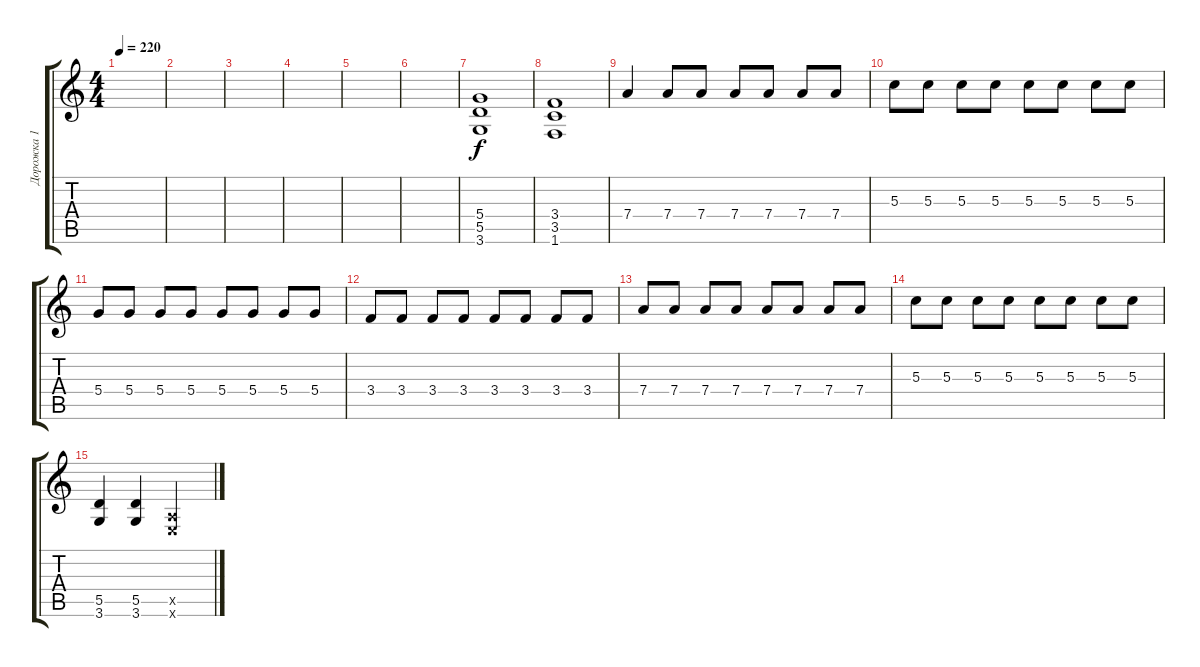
\track ("Дорожка 1" "Дорожка 1") {instrument distortionguitar}
\staff {score tabs}
\tuning (E4 B3 G3 D3 A2 E2) {hide}
\ts (4 4)
\tempo 220
\clef g2
\ks c
|
|
|
|
|
|
(5.4 5.5 3.6).1 |
(3.4 3.5 1.6).1 |
7.4.4 7.4.8 7.4.8 7.4.8 7.4.8 7.4.8 7.4.8 |
5.3.8 5.3.8 5.3.8 5.3.8 5.3.8 5.3.8 5.3.8 5.3.8 |
5.4.8 5.4.8 5.4.8 5.4.8 5.4.8 5.4.8 5.4.8 5.4.8 |
3.4.8 3.4.8 3.4.8 3.4.8 3.4.8 3.4.8 3.4.8 3.4.8 |
7.4.8 7.4.8 7.4.8 7.4.8 7.4.8 7.4.8 7.4.8 7.4.8 |
5.3.8 5.3.8 5.3.8 5.3.8 5.3.8 5.3.8 5.3.8 5.3.8 |
(5.5 3.6).4 (5.5 3.6).4 (0.5{x} 0.6{x}).2
